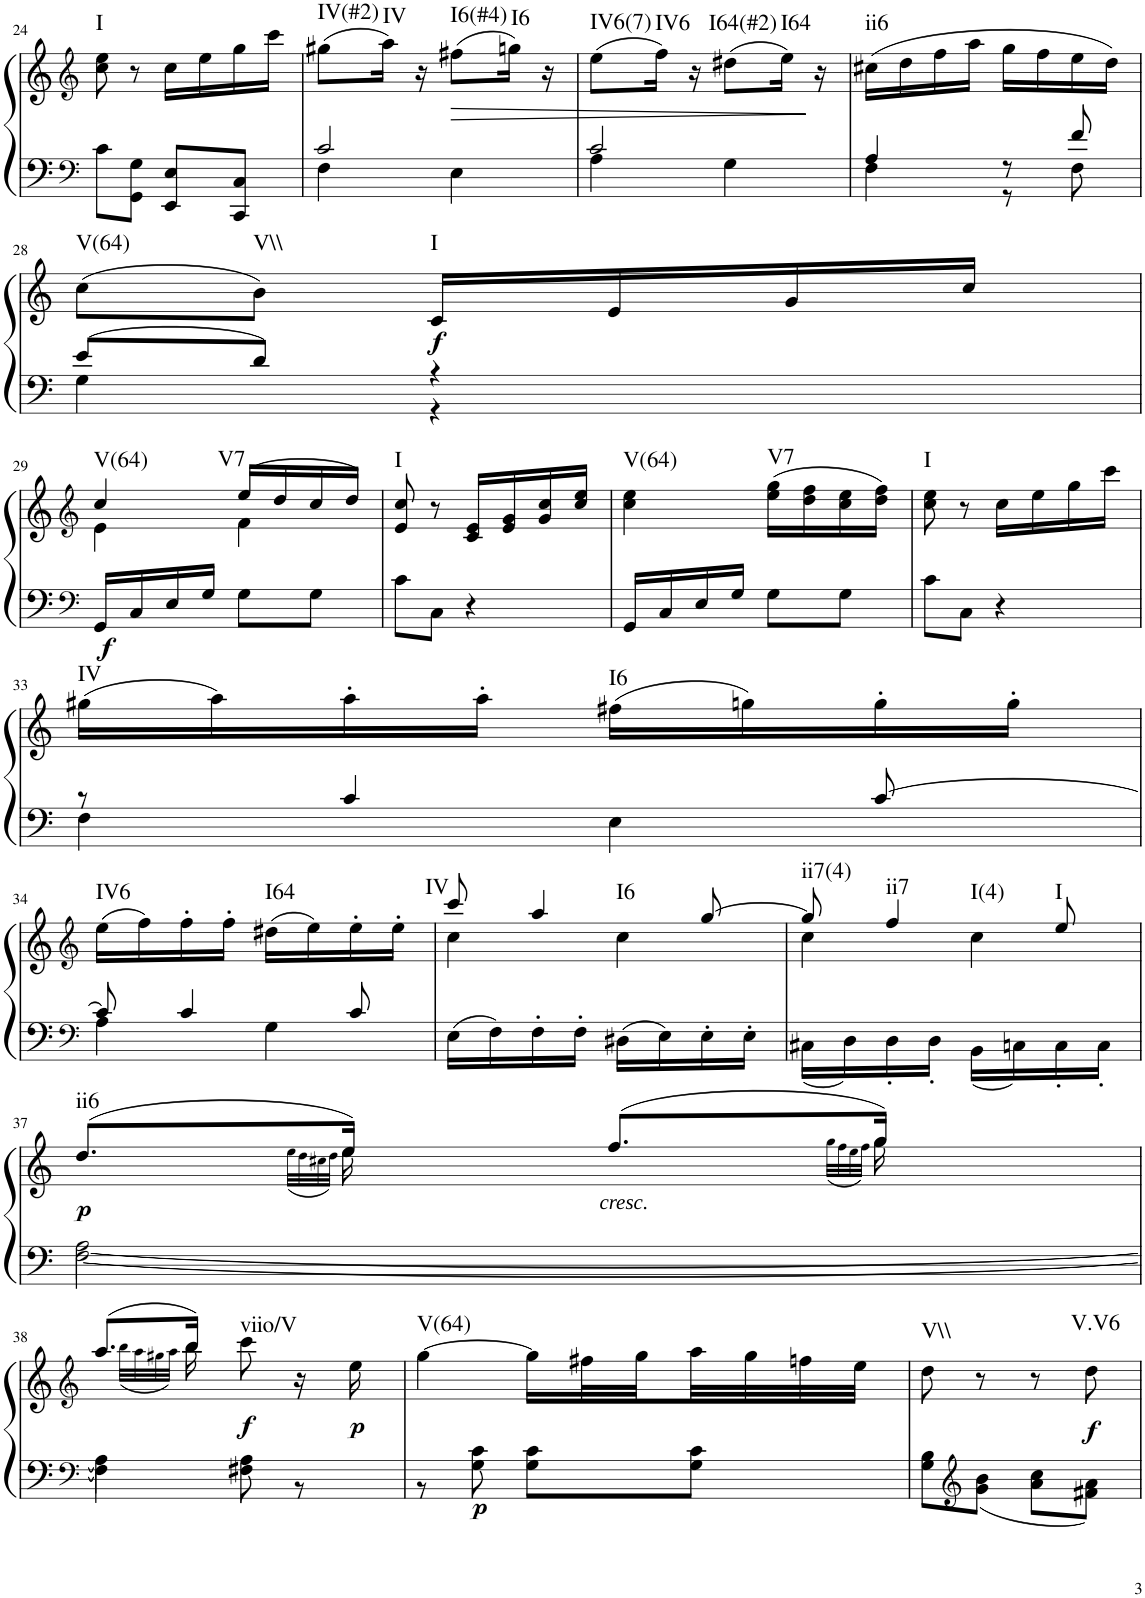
**kern	**kern	**dynam	**harte
*part1	*part1	*part1	*part1
*staff2	*staff1	*staff1/2	*
*I"Klavier linke Hand	*	*	*
!!LO:PB:g=z
*clefF4	*clefG2	*	*
*k[]	*k[]	*	*
*M2/4	*M2/4	*	*
=24	=24	=24	=24
!	!	!	!LO:H:kt=I
8c\L	8cc\ 8ee\	.	N
8GG\ 8G\J	8r	.	.
8EE/ 8E/L	16cc\LL	.	.
.	16ee\	.	.
8CC/ 8C/J	16gg\	.	.
.	16ccc\JJ	.	.
=25	=25	=25	=25
*^	*	*	*
!	!	!	!	!LO:H:kt=IV(#2)
2c/	4F\	(8gg#X\L	.	N
!	!	!	!	!LO:H:kt=IV
.	.	16aa\Jk)	.	N
.	.	16r	.	.
!	!	!	!LO:HP:b	!LO:H:kt=I6(#4)
.	4E\	(8ff#X\L	>	N
!	!	!	!	!LO:H:kt=I6
.	.	16ggn\Jk)	.	N
.	.	16r	.	.
=26	=26	=26	=26	=26
!	!	!	!	!LO:H:kt=IV6(7)
2c/	4A\	(8ee\L	.	N
!	!	!	!	!LO:H:kt=IV6
.	.	16ff\Jk)	.	N
.	.	16r	.	.
!	!	!	!	!LO:H:kt=I64(#2)
.	4G\	(8dd#X\L	.	N
!	!	!	!	!LO:H:kt=I64
.	.	16ee\Jk)	.	N
.	.	16r	]	.
=27	=27	=27	=27	=27
!	!	!	!	!LO:H:kt=ii6
4A/	4F\	(16cc#X\LL	.	N
.	.	16dd\	.	.
.	.	16ff\	.	.
.	.	16aa\JJ	.	.
8r	8r	16gg\LL	.	.
.	.	16ff\	.	.
8f/	8F\	16ee\	.	.
.	.	16dd\JJ)	.	.
!!LO:LB:g=z
=28	=28	=28	=28	=28
!	!	!	!	!LO:H:kt=V(64)
8e/L	4G\	(8cc\L	.	N
!	!	!	!	!LO:H:kt=V\\
8d/J	.	8b\J)	.	N
!	!	!	!LO:DY:b	!LO:H:kt=I
4r	4r	16c/LL	f	N
.	.	16e/	.	.
.	.	16g/	.	.
.	.	16cc/JJ	.	.
*v	*v	*	*	*
!!LO:LB:g=z
=29	=29	=29	=29
*clefF4	*clefG2	*	*
*	*^	*	*
!	!	!	!LO:DY:b=2	!LO:H:kt=V(64)
16GG/LL	4cc/	4e\	f	N
16C/	.	.	.	.
16E/	.	.	.	.
16G/JJ	.	.	.	.
!	!	!	!	!LO:H:kt=V7
8G\L	(16ee/LL	4f\	.	N
.	16dd/	.	.	.
8G\J	16cc/	.	.	.
.	16dd/JJ)	.	.	.
*	*v	*v	*	*
=30	=30	=30	=30
!	!	!	!LO:H:kt=I
8c\L	8e/ 8cc/	.	N
8C\J	8r	.	.
4r	16c/ 16e/LL	.	.
.	16e/ 16g/	.	.
.	16g/ 16cc/	.	.
.	16cc/ 16ee/JJ	.	.
=31	=31	=31	=31
!	!	!	!LO:H:kt=V(64)
16GG/LL	4cc\ 4ee\	.	N
16C/	.	.	.
16E/	.	.	.
16G/JJ	.	.	.
!	!	!	!LO:H:kt=V7
8G\L	(16ee\ 16gg\LL	.	N
.	16dd\ 16ff\	.	.
8G\J	16cc\ 16ee\	.	.
.	16dd\ 16ff\JJ)	.	.
=32	=32	=32	=32
!	!	!	!LO:H:kt=I
8c\L	8cc\ 8ee\	.	N
8C\J	8r	.	.
4r	16cc\LL	.	.
.	16ee\	.	.
.	16gg\	.	.
.	16ccc\JJ	.	.
!!LO:LB:g=z
=33	=33	=33	=33
*^	*	*	*
!	!	!	!	!LO:H:kt=IV
8r	4F\	(16gg#X\LL	.	N
.	.	16aa\)	.	.
4c/	.	16aa'\	.	.
.	.	16aa'\JJ	.	.
!	!	!	!	!LO:H:kt=I6
.	4E\	(16ff#X\LL	.	N
.	.	16ggn\)	.	.
[8c/	.	16gg'\	.	.
.	.	16gg'\JJ	.	.
!!LO:LB:g=z
=34	=34	=34	=34	=34
*clefF4	*	*clefG2	*	*
!	!	!	!	!LO:H:kt=IV6
8c/]	4A\	(16ee\LL	.	N
.	.	16ff\)	.	.
4c/	.	16ff'\	.	.
.	.	16ff'\JJ	.	.
!	!	!	!	!LO:H:kt=I64
.	4G\	(16dd#X\LL	.	N
.	.	16ee\)	.	.
8c/	.	16ee'\	.	.
.	.	16ee'\JJ	.	.
*v	*v	*	*	*
=35	=35	=35	=35
*	*^	*	*
!	!	!	!	!LO:H:kt=IV
16E\LL	8ccc/	4cc\	.	N
16F\	.	.	.	.
!	!	!	!	!LO:H:kt=I6
16F'\	4aa/	.	.	N
16F'\JJ	.	.	.	.
16D#X\LL	.	4cc\	.	.
16E\	.	.	.	.
16E'\	[8gg/	.	.	.
16E'\JJ	.	.	.	.
=36	=36	=36	=36	=36
*^	*	*	*	*
!	!	!	!	!	!LO:H:kt=ii7(4)
2ryy	16C#X\LL	8gg/]	4cc\	.	N
.	16D\	.	.	.	.
!	!	!	!	!	!LO:H:n=1:kt=ii7
!	!	!	!	!	!LO:H:n=2:kt=I(4)
.	16D'\	4ff/	.	.	N N
.	16D'\JJ	.	.	.	.
.	16BB\LL	.	4cc\	.	.
.	16Cn\	.	.	.	.
!	!	!	!	!	!LO:H:kt=I
.	16C'\	8ee/	.	.	N
.	16C'\JJ	.	.	.	.
!!LO:LB:g=z	!!
=37	=37	=37	=37	=37	=37
!	!	!	!	!LO:DY:b	!LO:H:kt=ii6
[2A\	[2F\	(8.dd/L	8.ryy	p	N
.	.	.	(32qee\LLL	.	.
.	.	.	32qdd\	.	.
.	.	.	32qcc#X\	.	.
.	.	.	32qdd\JJJ)	.	.
.	.	16ee/Jk)	16ee\	.	.
!	!	!LO:TX:b:i:t=cresc.	!	!	!
.	.	(8.ff/L	8.ryy	.	.
.	.	.	(32qgg\LLL	.	.
.	.	.	32qff\	.	.
.	.	.	32qee\	.	.
.	.	.	32qff\JJJ)	.	.
.	.	16gg/Jk)	16gg\	.	.
!!LO:LB:g=z	!!
=38	=38	=38	=38	=38	=38
*clefF4	*	*clefG2	*	*	*
4A\]	4F\]	(8.aa/L	8.ryy	.	.
.	.	.	(32qbb\LLL	.	.
.	.	.	32qaa\	.	.
.	.	.	32qgg#X\	.	.
.	.	.	32qaa\JJJ)	.	.
.	.	16bb/Jk)	16bb\	.	.
!	!	!	!	!LO:DY:b	!LO:H:kt=viio/V
4ryy	8F#X\ 8A\	8ccc\	4ryy	f	N
.	8r	16r	.	.	.
!	!	!	!	!LO:DY:b	!
.	.	16ee\	.	p	.
*	*	*v	*v	*	*
=39	=39	=39	=39	=39
!	!	!	!	!LO:H:kt=V(64)
2ryy	8r	[4gg\	.	N
!	!	!	!LO:DY:b=2	!
.	8G\ 8c\	.	p	.
.	8G\ 8c\L	16gg\LL]	.	.
.	.	32ff#X\L	.	.
.	.	32gg\	.	.
.	8G\ 8c\J	32aa\	.	.
.	.	32gg\	.	.
.	.	32ffn\	.	.
.	.	32ee\JJJ	.	.
=40	=40	=40	=40	=40
!	!	!	!	!LO:H:kt=V\\
8ryy	8G\ 8B\L	8dd\	.	N
*clefG2	*	*	*	*
8ryy	8g\ 8b\J	8r	.	.
4ryy	8a\ 8cc\L	8r	.	.
!	!	!	!LO:DY:b	!LO:H:kt=V.V6
.	8f#X\ 8a\J	8dd\	f	N
*v	*v	*	*	*
=	=	=	=
*-	*-	*-	*-
